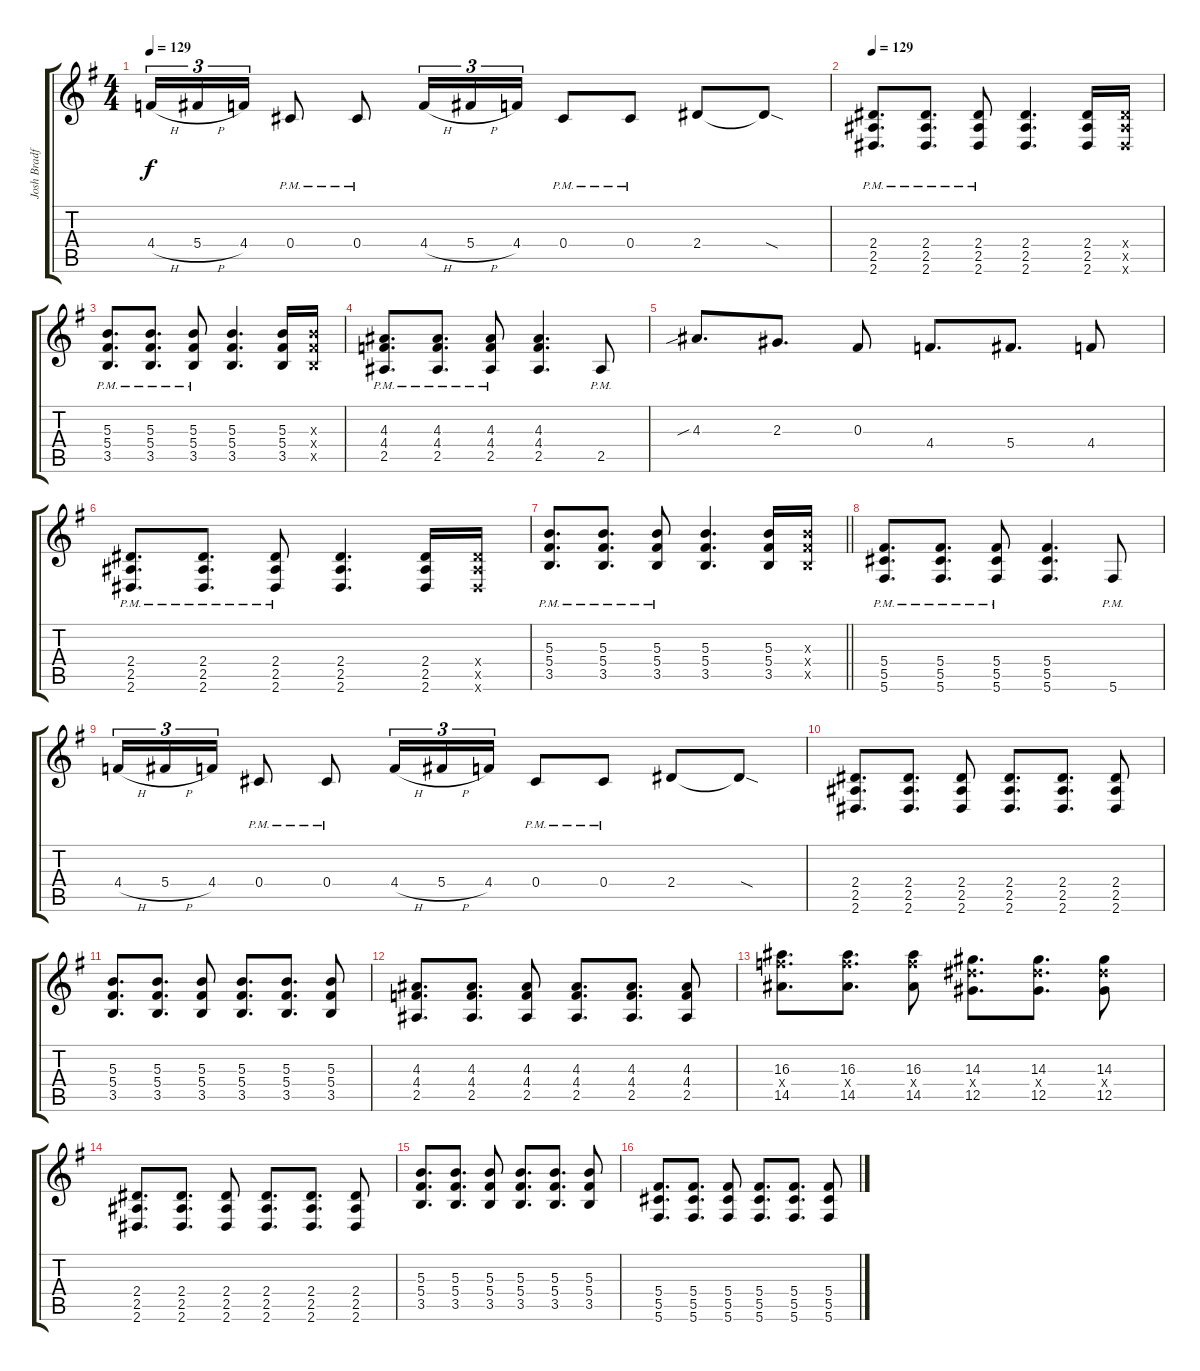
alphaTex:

\track ("Josh Bradford" "Josh Bradf") {instrument overdrivenguitar}
\staff {score tabs}
\tuning (Eb4 Bb3 Gb3 Db3 Ab2 Db2) {hide}
\ts (4 4)
\tempo 129
\clef g2
\ks g
4.4{h}.16{tu (3 2) dy f} 5.4{h}.16{tu (3 2)} 4.4.16{tu (3 2)} 0.4{pm}.8 0.4{pm}.8 4.4{h}.16{tu (3 2)} 5.4{h}.16{tu (3 2)} 4.4.16{tu (3 2)} 0.4{pm}.8 0.4{pm}.8 2.4.8 2.4{sod t}.8 |
\tempo 129
(2.4{pm} 2.5{pm} 2.6{pm}).8{d} (2.4{pm} 2.5{pm} 2.6{pm}).8{d} (2.4{pm} 2.5{pm} 2.6{pm}).8 (2.4 2.5 2.6).4{d} (2.4 2.5 2.6).16 (2.4{x} 2.5{x} 2.6{x}).16 |
(5.3{pm} 5.4{pm} 3.5{pm}).8{d} (5.3{pm} 5.4{pm} 3.5{pm}).8{d} (5.3{pm} 5.4{pm} 3.5{pm}).8 (5.3 5.4 3.5).4{d} (5.3 5.4 3.5).16 (5.3{x} 5.4{x} 3.5{x}).16 |
(4.3{pm} 4.4{pm} 2.5{pm}).8{d} (4.3{pm} 4.4{pm} 2.5{pm}).8{d} (4.3{pm} 4.4{pm} 2.5{pm}).8 (4.3 4.4 2.5).4{d} 2.5{pm}.8 |
4.3{sib}.8{d} 2.3.8{d} 0.3.8 4.4.8{d} 5.4.8{d} 4.4.8 |
(2.4{pm} 2.5{pm} 2.6{pm}).8{d} (2.4{pm} 2.5{pm} 2.6{pm}).8{d} (2.4{pm} 2.5{pm} 2.6{pm}).8 (2.4 2.5 2.6).4{d} (2.4 2.5 2.6).16 (2.4{x} 2.5{x} 2.6{x}).16 |
\barLineRight lightlight
(5.3{pm} 5.4{pm} 3.5{pm}).8{d} (5.3{pm} 5.4{pm} 3.5{pm}).8{d} (5.3{pm} 5.4{pm} 3.5{pm}).8 (5.3 5.4 3.5).4{d} (5.3 5.4 3.5).16 (5.3{x} 5.4{x} 3.5{x}).16 |
(5.4{pm} 5.5{pm} 5.6{pm}).8{d} (5.4{pm} 5.5{pm} 5.6{pm}).8{d} (5.4{pm} 5.5{pm} 5.6{pm}).8 (5.4 5.5 5.6).4{d} 5.6{pm}.8 |
4.4{h}.16{tu (3 2)} 5.4{h}.16{tu (3 2)} 4.4.16{tu (3 2)} 0.4{pm}.8 0.4{pm}.8 4.4{h}.16{tu (3 2)} 5.4{h}.16{tu (3 2)} 4.4.16{tu (3 2)} 0.4{pm}.8 0.4{pm}.8 2.4.8 2.4{sod t}.8 |
(2.4 2.5 2.6).8{d} (2.4 2.5 2.6).8{d} (2.4 2.5 2.6).8 (2.4 2.5 2.6).8{d} (2.4 2.5 2.6).8{d} (2.4 2.5 2.6).8 |
(5.3 5.4 3.5).8{d} (5.3 5.4 3.5).8{d} (5.3 5.4 3.5).8 (5.3 5.4 3.5).8{d} (5.3 5.4 3.5).8{d} (5.3 5.4 3.5).8 |
(4.3 4.4 2.5).8{d} (4.3 4.4 2.5).8{d} (4.3 4.4 2.5).8 (4.3 4.4 2.5).8{d} (4.3 4.4 2.5).8{d} (4.3 4.4 2.5).8 |
(16.3 16.4{x} 14.5).8{d} (16.3 16.4{x} 14.5).8{d} (16.3 16.4{x} 14.5).8 (14.3 14.4{x} 12.5).8{d} (14.3 14.4{x} 12.5).8{d} (14.3 14.4{x} 12.5).8 |
(2.4 2.5 2.6).8{d} (2.4 2.5 2.6).8{d} (2.4 2.5 2.6).8 (2.4 2.5 2.6).8{d} (2.4 2.5 2.6).8{d} (2.4 2.5 2.6).8 |
(5.3 5.4 3.5).8{d} (5.3 5.4 3.5).8{d} (5.3 5.4 3.5).8 (5.3 5.4 3.5).8{d} (5.3 5.4 3.5).8{d} (5.3 5.4 3.5).8 |
(5.4 5.5 5.6).8{d} (5.4 5.5 5.6).8{d} (5.4 5.5 5.6).8 (5.4 5.5 5.6).8{d} (5.4 5.5 5.6).8{d} (5.4 5.5 5.6).8
